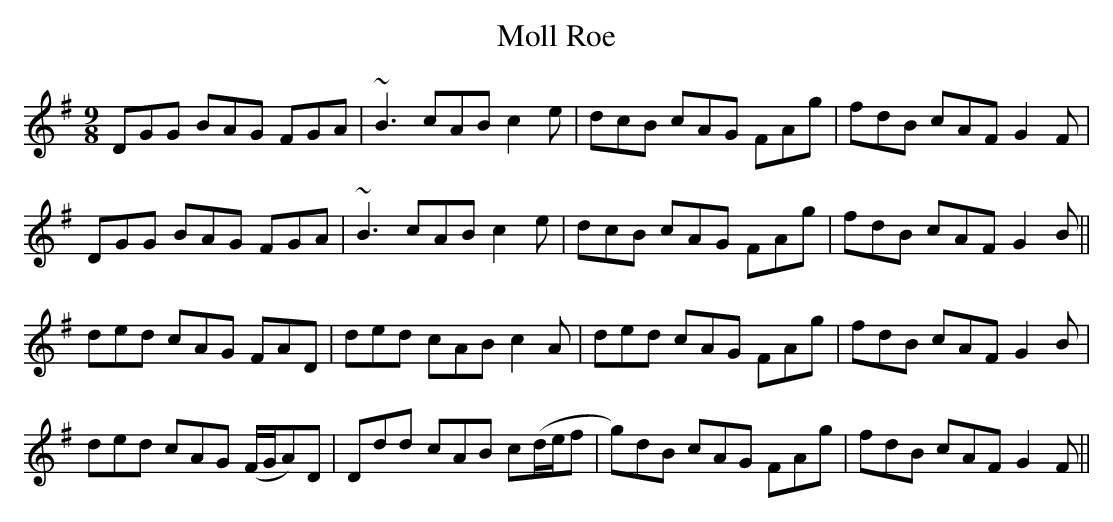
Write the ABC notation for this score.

X:1
T: Moll Roe
M: 9/8
L: 1/8
K: Gmaj
DGG BAG FGA|~B3 cAB c2e|dcB cAG FAg|fdB cAF G2 F|
DGG BAG FGA|~B3 cAB c2e|dcB cAG FAg|fdB cAF G2 B||
ded cAG FAD|ded cAB c2A|ded cAG FAg|fdB cAF G2 B|
ded cAG (F/G/A)D|Ddd cAB c(d/e/f|g)dB cAG FAg|fdB cAF G2 F||
